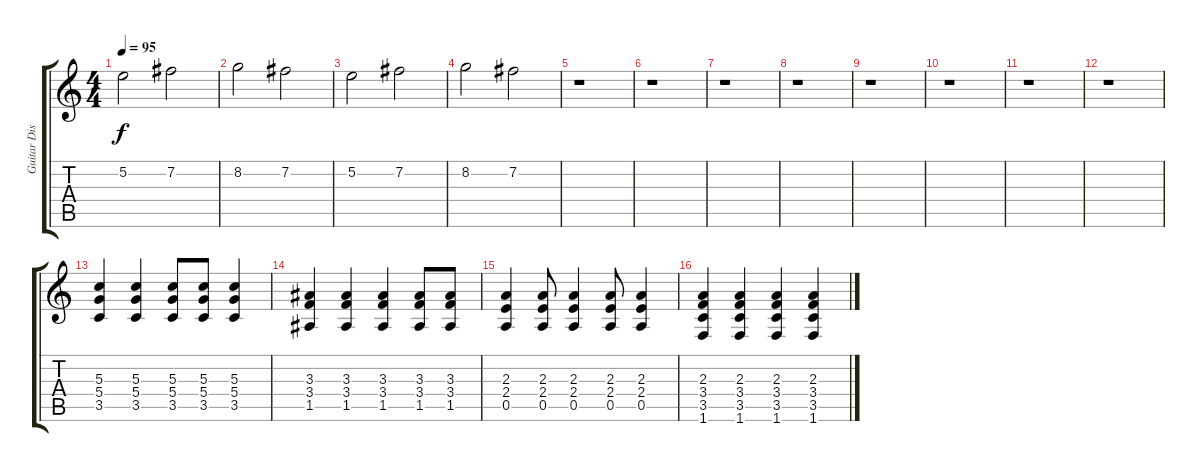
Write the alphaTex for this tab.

\track ("Guitar Distortion and Flanger" "Guitar Dis") {instrument distortionguitar}
\staff {score tabs}
\tuning (E4 B3 G3 D3 A2 E2) {hide}
\ts (4 4)
\tempo 95
\clef g2
\ks c
5.2.2{dy f instrument distortionguitar} 7.2.2 |
8.2.2 7.2.2 |
5.2.2 7.2.2 |
8.2.2 7.2.2 |
r.1 |
r.1 |
r.1 |
r.1 |
r.1 |
r.1 |
r.1 |
r.1 |
(5.3 5.4 3.5).4 (5.3 5.4 3.5).4 (5.3 5.4 3.5).8 (5.3 5.4 3.5).8 (5.3 5.4 3.5).4 |
(3.3 3.4 1.5).4 (3.3 3.4 1.5).4 (3.3 3.4 1.5).4 (3.3 3.4 1.5).8 (3.3 3.4 1.5).8 |
(2.3 2.4 0.5).4 (2.3 2.4 0.5).8 (2.3 2.4 0.5).4 (2.3 2.4 0.5).8 (2.3 2.4 0.5).4 |
(2.3 3.4 3.5 1.6).4 (2.3 3.4 3.5 1.6).4 (2.3 3.4 3.5 1.6).4 (2.3 3.4 3.5 1.6).4
